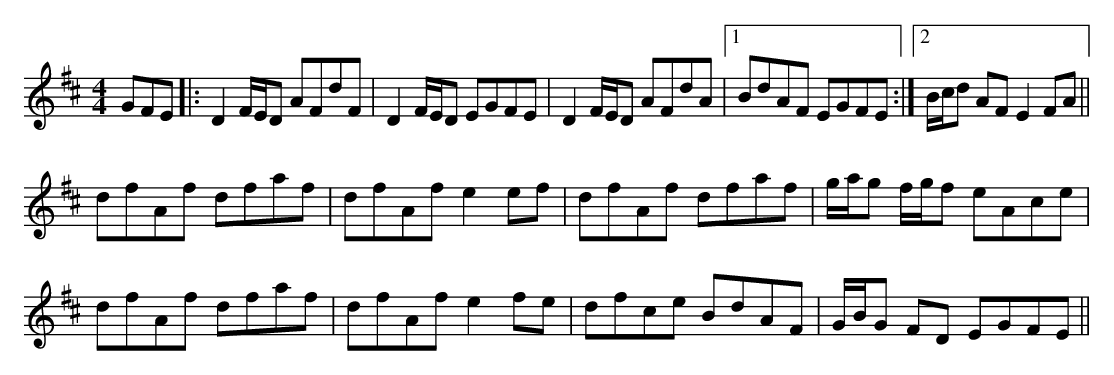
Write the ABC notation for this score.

X:1
M:4/4
K:D
GFE|:D2 F/E/D AFdF|D2 F/E/D EGFE|D2 F/E/D AFdA|1 BdAF EGFE:|2 B/c/d AF E2 FA||
dfAf dfaf|dfAf e2 ef|dfAf dfaf|g/a/g f/g/f eAce|
dfAf dfaf|dfAf e2 fe|dfce BdAF|G/B/G FD EGFE||
